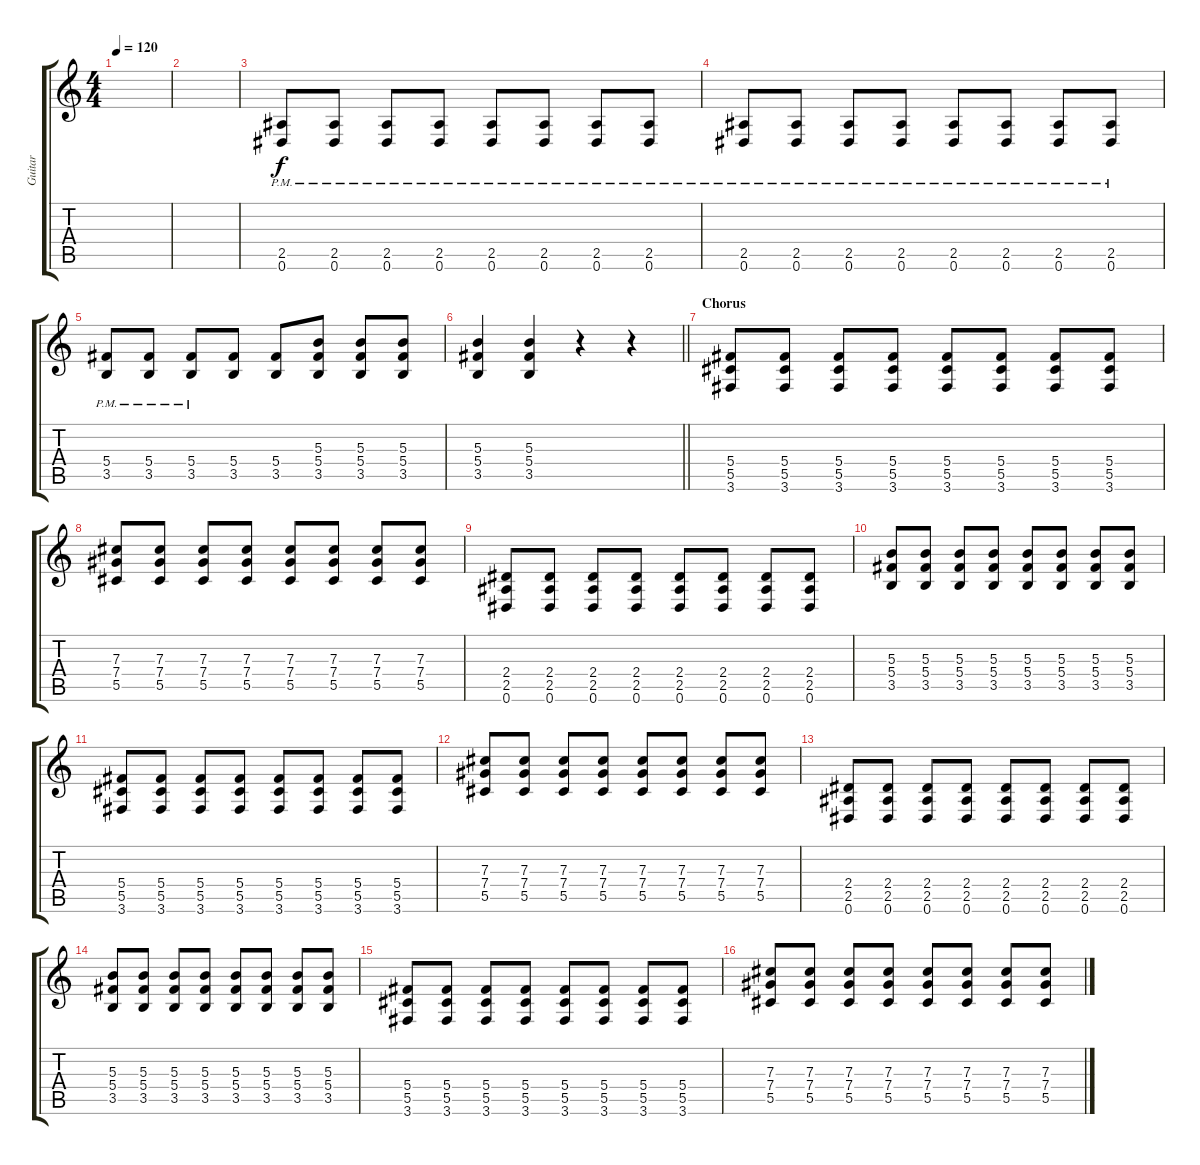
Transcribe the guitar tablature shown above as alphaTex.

\track ("Guitar" "Guitar") {instrument distortionguitar}
\staff {score tabs}
\tuning (Eb4 Bb3 Gb3 Db3 Ab2 Eb2) {hide}
\ts (4 4)
\tempo 120
\clef g2
\ks c
|
|
(2.5{pm} 0.6{pm}).8 (2.5{pm} 0.6{pm}).8 (2.5{pm} 0.6{pm}).8 (2.5{pm} 0.6{pm}).8 (2.5{pm} 0.6{pm}).8 (2.5{pm} 0.6{pm}).8 (2.5{pm} 0.6{pm}).8 (2.5{pm} 0.6{pm}).8 |
(2.5{pm} 0.6{pm}).8 (2.5{pm} 0.6{pm}).8 (2.5{pm} 0.6{pm}).8 (2.5{pm} 0.6{pm}).8 (2.5{pm} 0.6{pm}).8 (2.5{pm} 0.6{pm}).8 (2.5{pm} 0.6{pm}).8 (2.5{pm} 0.6{pm}).8 |
(5.4{pm} 3.5{pm}).8 (5.4{pm} 3.5{pm}).8 (5.4{pm} 3.5).8 (5.4 3.5).8 (5.4 3.5).8 (5.3 5.4 3.5).8 (5.3 5.4 3.5).8 (5.3 5.4 3.5).8 |
\barLineRight lightlight
(5.3 5.4 3.5).4 (5.3 5.4 3.5).4 r.4 r.4 |
\section ("" "Chorus")
(5.4 5.5 3.6).8 (5.4 5.5 3.6).8 (5.4 5.5 3.6).8 (5.4 5.5 3.6).8 (5.4 5.5 3.6).8 (5.4 5.5 3.6).8 (5.4 5.5 3.6).8 (5.4 5.5 3.6).8 |
(7.3 7.4 5.5).8 (7.3 7.4 5.5).8 (7.3 7.4 5.5).8 (7.3 7.4 5.5).8 (7.3 7.4 5.5).8 (7.3 7.4 5.5).8 (7.3 7.4 5.5).8 (7.3 7.4 5.5).8 |
(2.4 2.5 0.6).8 (2.4 2.5 0.6).8 (2.4 2.5 0.6).8 (2.4 2.5 0.6).8 (2.4 2.5 0.6).8 (2.4 2.5 0.6).8 (2.4 2.5 0.6).8 (2.4 2.5 0.6).8 |
(5.3 5.4 3.5).8 (5.3 5.4 3.5).8 (5.3 5.4 3.5).8 (5.3 5.4 3.5).8 (5.3 5.4 3.5).8 (5.3 5.4 3.5).8 (5.3 5.4 3.5).8 (5.3 5.4 3.5).8 |
(5.4 5.5 3.6).8 (5.4 5.5 3.6).8 (5.4 5.5 3.6).8 (5.4 5.5 3.6).8 (5.4 5.5 3.6).8 (5.4 5.5 3.6).8 (5.4 5.5 3.6).8 (5.4 5.5 3.6).8 |
(7.3 7.4 5.5).8 (7.3 7.4 5.5).8 (7.3 7.4 5.5).8 (7.3 7.4 5.5).8 (7.3 7.4 5.5).8 (7.3 7.4 5.5).8 (7.3 7.4 5.5).8 (7.3 7.4 5.5).8 |
(2.4 2.5 0.6).8 (2.4 2.5 0.6).8 (2.4 2.5 0.6).8 (2.4 2.5 0.6).8 (2.4 2.5 0.6).8 (2.4 2.5 0.6).8 (2.4 2.5 0.6).8 (2.4 2.5 0.6).8 |
(5.3 5.4 3.5).8 (5.3 5.4 3.5).8 (5.3 5.4 3.5).8 (5.3 5.4 3.5).8 (5.3 5.4 3.5).8 (5.3 5.4 3.5).8 (5.3 5.4 3.5).8 (5.3 5.4 3.5).8 |
(5.4 5.5 3.6).8 (5.4 5.5 3.6).8 (5.4 5.5 3.6).8 (5.4 5.5 3.6).8 (5.4 5.5 3.6).8 (5.4 5.5 3.6).8 (5.4 5.5 3.6).8 (5.4 5.5 3.6).8 |
(7.3 7.4 5.5).8 (7.3 7.4 5.5).8 (7.3 7.4 5.5).8 (7.3 7.4 5.5).8 (7.3 7.4 5.5).8 (7.3 7.4 5.5).8 (7.3 7.4 5.5).8 (7.3 7.4 5.5).8
